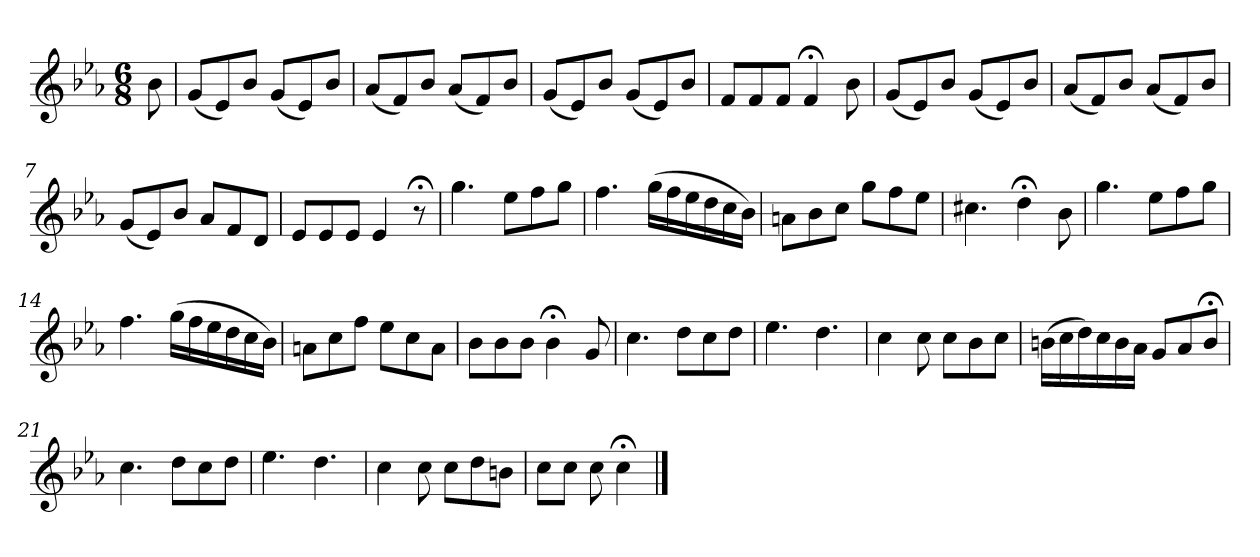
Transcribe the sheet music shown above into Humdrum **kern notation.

**kern
*part1
*staff1
*k[b-e-a-]
*E-:
*M6/8
*MM120
=
8b-
=1
(8gL
8e-)
8b-J
(8gL
8e-)
8b-J
=2
(8a-L
8f)
8b-J
(8a-L
8f)
8b-J
=3
(8gL
8e-)
8b-J
(8gL
8e-)
8b-J
=4
8fL
8f
8fJ
4f;<
8b-
=5
(8gL
8e-)
8b-J
(8gL
8e-)
8b-J
=6
(8a-L
8f)
8b-J
(8a-L
8f)
8b-J
=7
(8gL
8e-)
8b-J
8a-L
8f
8dJ
=8
8e-L
8e-
8e-J
4e-
8r;<
=9
4.gg
8ee-L
8ff
8ggJ
=10
4.ff
(16ggLL
16ff
16ee-
16dd
16cc
16b-JJ)
=11
8anL
8b-
8ccJ
8ggL
8ff
8ee-J
=12
4.cc#X
4dd;<
8b-
=13
4.gg
8ee-L
8ff
8ggJ
=14
4.ff
(16ggLL
16ff
16ee-
16dd
16cc
16b-JJ)
=15
8anL
8cc
8ffJ
8ee-L
8cc
8aJ
=16
8b-L
8b-
8b-J
4b-;<
8g
=17
4.cc
8ddL
8cc
8ddJ
=18
4.ee-
4.dd
=19
4cc
8cc
8ccL
8b-
8ccJ
=20
(16bnLL
16cc
16dd)
16cc
16b
16a-JJ
8gL
8a-
8b;<J
=21
4.cc
8ddL
8cc
8ddJ
=22
4.ee-
4.dd
=23
4cc
8cc
8ccL
8dd
8bnJ
=24
8ccL
8ccJ
8cc
4cc;<
==
*-
